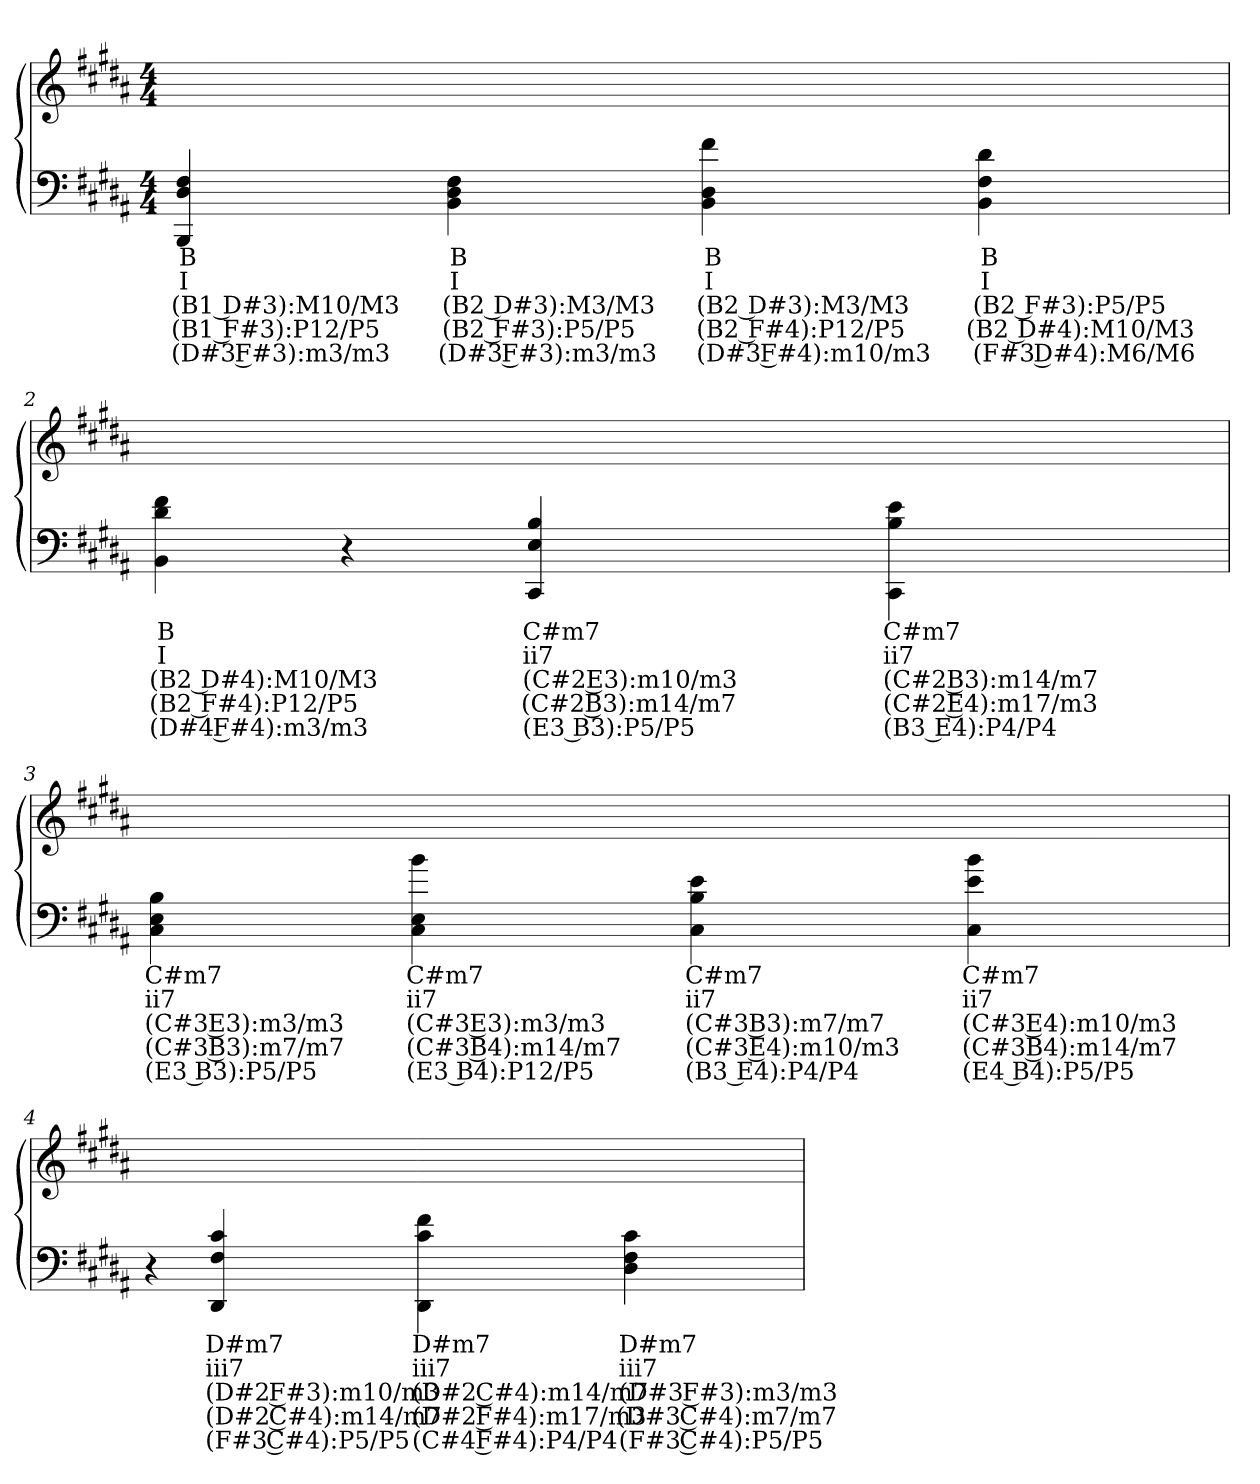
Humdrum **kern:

**kern	**text	**text	**text	**text	**text	**kern
*part2	*part2	*part2	*part2	*part2	*part2	*part1
*staff2	*staff2	*staff2	*staff2	*staff2	*staff2	*staff1
*clefF4	*	*	*	*	*	*clefG2
*k[f#c#g#d#a#]	*	*	*	*	*	*k[f#c#g#d#a#]
*B:	*	*	*	*	*	*B:
*M4/4	*	*	*	*	*	*M4/4
*MM60	*	*	*	*	*	*MM60
=1	=1	=1	=1	=1	=1	=1
4BBB 4D# 4F#	B	I	(B1 D#3):M10/M3	(B1 F#3):P12/P5	(D#3 F#3):m3/m3	1ryy
4BB 4D# 4F#	B	I	(B2 D#3):M3/M3	(B2 F#3):P5/P5	(D#3 F#3):m3/m3	.
4BB 4D# 4f#	B	I	(B2 D#3):M3/M3	(B2 F#4):P12/P5	(D#3 F#4):m10/m3	.
4BB 4F# 4d#	B	I	(B2 F#3):P5/P5	(B2 D#4):M10/M3	(F#3 D#4):M6/M6	.
=2	=2	=2	=2	=2	=2	=2
4BB 4d# 4f#	B	I	(B2 D#4):M10/M3	(B2 F#4):P12/P5	(D#4 F#4):m3/m3	1ryy
4r	.	.	.	.	.	.
4CC# 4E 4B	C#m7	ii7	(C#2 E3):m10/m3	(C#2 B3):m14/m7	(E3 B3):P5/P5	.
4CC# 4B 4e	C#m7	ii7	(C#2 B3):m14/m7	(C#2 E4):m17/m3	(B3 E4):P4/P4	.
=3	=3	=3	=3	=3	=3	=3
4C# 4E 4B	C#m7	ii7	(C#3 E3):m3/m3	(C#3 B3):m7/m7	(E3 B3):P5/P5	1ryy
4C# 4E 4b	C#m7	ii7	(C#3 E3):m3/m3	(C#3 B4):m14/m7	(E3 B4):P12/P5	.
4C# 4B 4e	C#m7	ii7	(C#3 B3):m7/m7	(C#3 E4):m10/m3	(B3 E4):P4/P4	.
4C# 4e 4b	C#m7	ii7	(C#3 E4):m10/m3	(C#3 B4):m14/m7	(E4 B4):P5/P5	.
=4	=4	=4	=4	=4	=4	=4
4r	.	.	.	.	.	1ryy
4DD# 4F# 4c#	D#m7	iii7	(D#2 F#3):m10/m3	(D#2 C#4):m14/m7	(F#3 C#4):P5/P5	.
4DD# 4c# 4f#	D#m7	iii7	(D#2 C#4):m14/m7	(D#2 F#4):m17/m3	(C#4 F#4):P4/P4	.
4D# 4F# 4c#	D#m7	iii7	(D#3 F#3):m3/m3	(D#3 C#4):m7/m7	(F#3 C#4):P5/P5	.
=	=	=	=	=	=	=
*-	*-	*-	*-	*-	*-	*-
